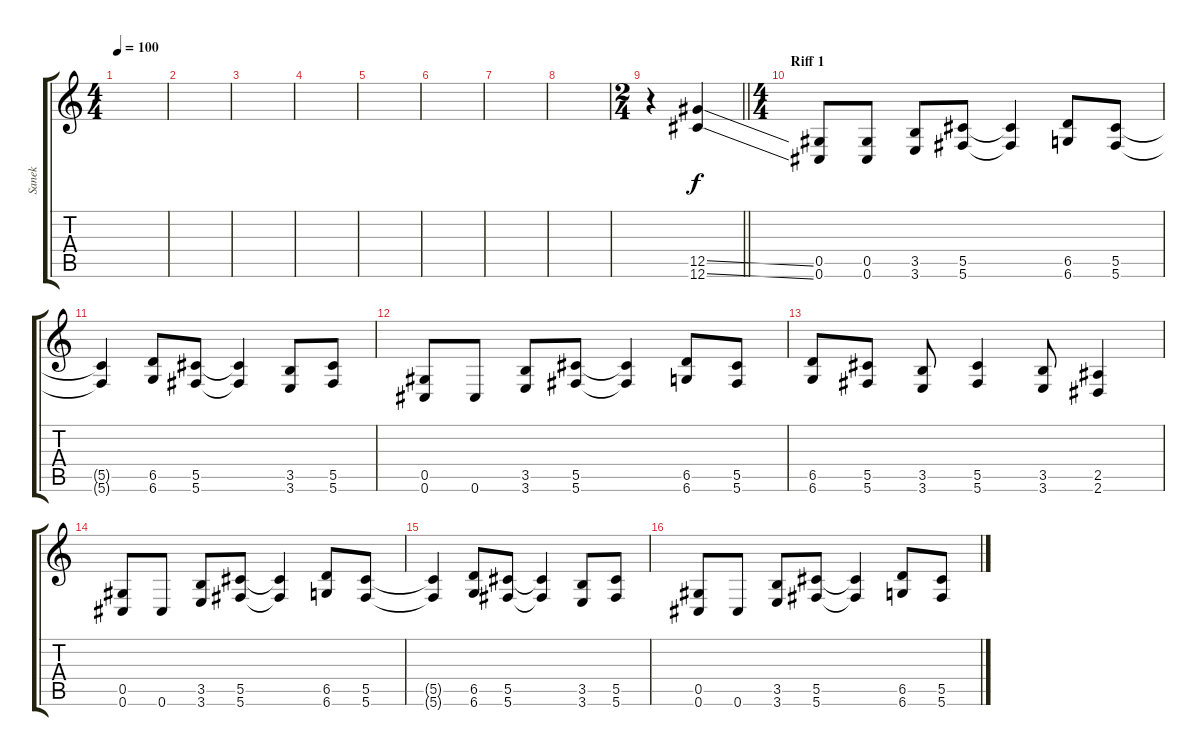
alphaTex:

\track ("Sanek" "Sanek") {instrument distortionguitar}
\staff {score tabs}
\tuning (Eb4 Bb3 Gb3 Db3 Ab2 Db2) {hide}
\ts (4 4)
\tempo 100
\clef g2
\ks c
|
|
|
|
|
|
|
|
\ts (2 4)
\barLineRight lightlight
r.4 (12.5{ss} 12.6{ss}).4 |
\ts (4 4)
\section ("" "Riff 1")
(0.5 0.6).8 (0.5 0.6).8 (3.5 3.6).8 (5.5 5.6).8 (5.5{t} 5.6{t}).4 (6.5 6.6).8 (5.5 5.6).8 |
(5.5{t} 5.6{t}).4 (6.5 6.6).8 (5.5 5.6).8 (5.5{t} 5.6{t}).4 (3.5 3.6).8 (5.5 5.6).8 |
(0.5 0.6).8 0.6.8 (3.5 3.6).8 (5.5 5.6).8 (5.5{t} 5.6{t}).4 (6.5 6.6).8 (5.5 5.6).8 |
(6.5 6.6).8 (5.5 5.6).8 (3.5 3.6).8 (5.5 5.6).4 (3.5 3.6).8 (2.5 2.6).4 |
(0.5 0.6).8 0.6.8 (3.5 3.6).8 (5.5 5.6).8 (5.5{t} 5.6{t}).4 (6.5 6.6).8 (5.5 5.6).8 |
(5.5{t} 5.6{t}).4 (6.5 6.6).8 (5.5 5.6).8 (5.5{t} 5.6{t}).4 (3.5 3.6).8 (5.5 5.6).8 |
(0.5 0.6).8 0.6.8 (3.5 3.6).8 (5.5 5.6).8 (5.5{t} 5.6{t}).4 (6.5 6.6).8 (5.5 5.6).8
